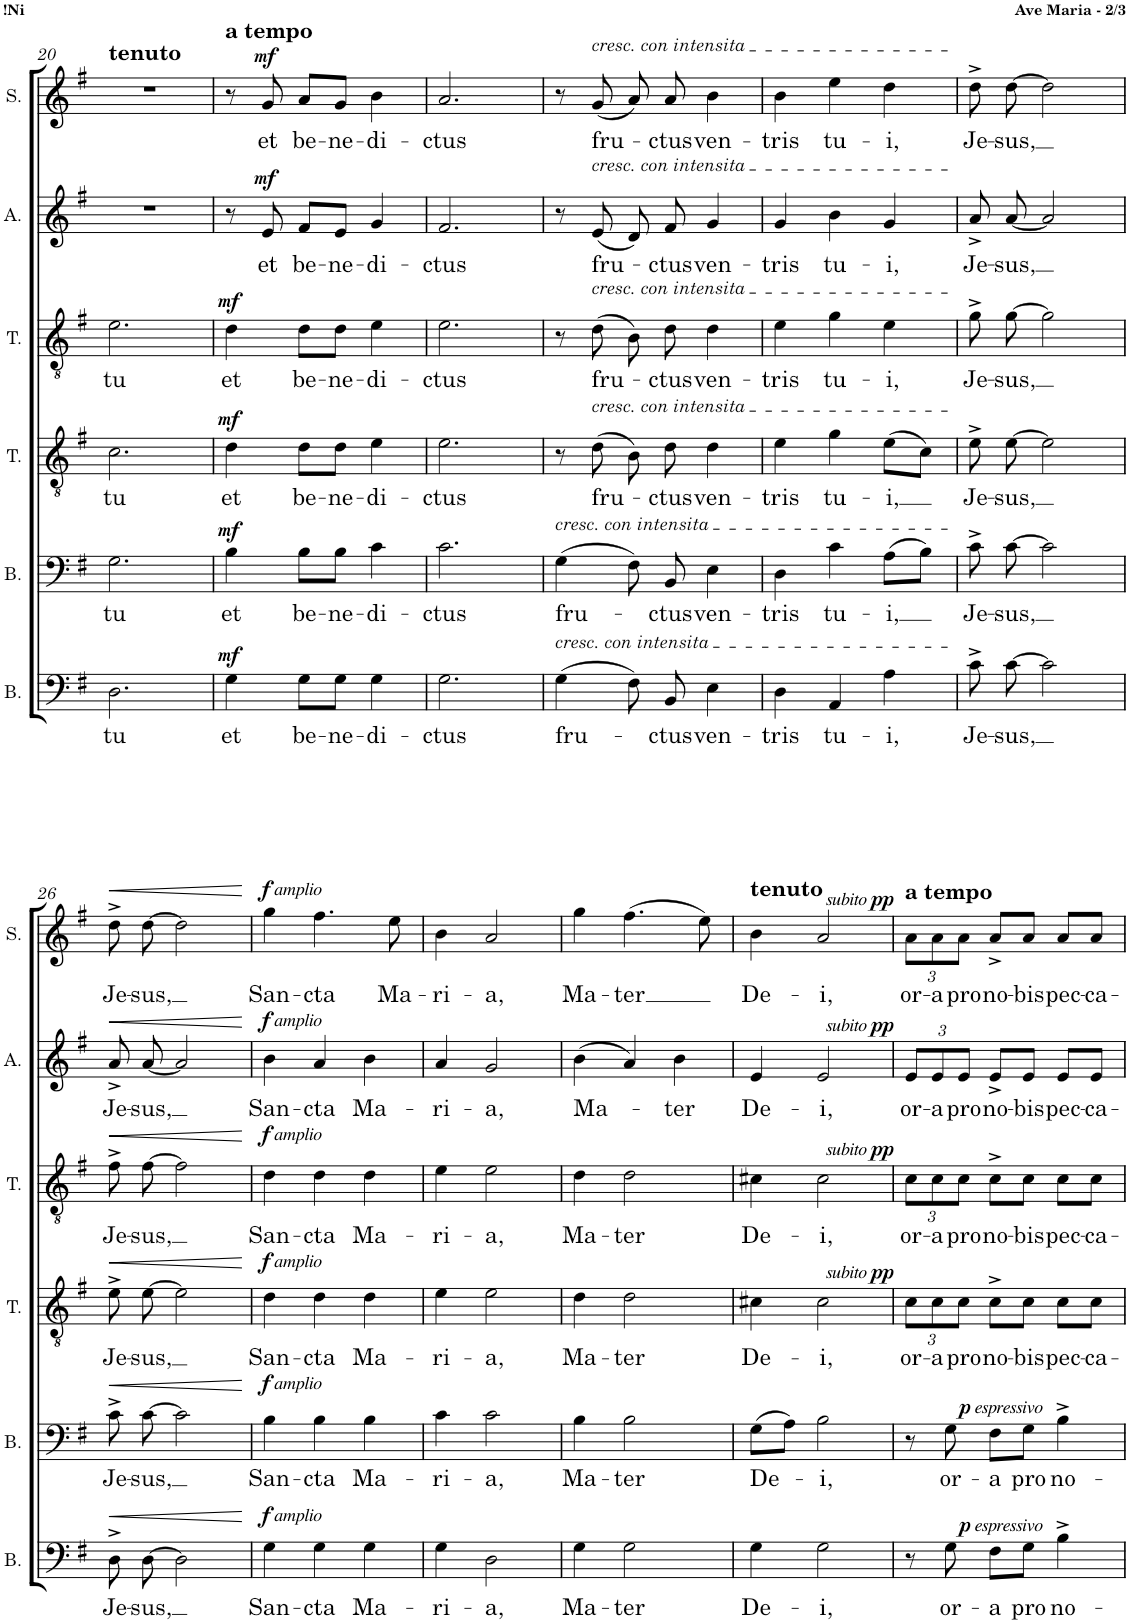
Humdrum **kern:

**kern	**text	**dynam	**kern	**text	**dynam	**kern	**text	**dynam	**kern	**text	**dynam	**kern	**text	**dynam	**kern	**text	**dynam
*part6	*part6	*part6	*part5	*part5	*part5	*part4	*part4	*part4	*part3	*part3	*part3	*part2	*part2	*part2	*part1	*part1	*part1
*staff6	*staff6	*staff6	*staff5	*staff5	*staff5	*staff4	*staff4	*staff4	*staff3	*staff3	*staff3	*staff2	*staff2	*staff2	*staff1	*staff1	*staff1
*I"Bass 2	*	*	*I"Bass 1	*	*	*I"Tenor 2	*	*	*I"Tenor 1	*	*	*I"Alto	*	*	*I"Soprano	*	*
*I'B.	*	*	*I'B.	*	*	*I'T.	*	*	*I'T.	*	*	*I'A.	*	*	*I'S.	*	*
!!LO:PB:g=z
*clefF4	*	*	*clefF4	*	*	*clefGv2	*	*	*clefGv2	*	*	*clefG2	*	*	*clefG2	*	*
*k[f#]	*	*	*k[f#]	*	*	*k[f#]	*	*	*k[f#]	*	*	*k[f#]	*	*	*k[f#]	*	*
*G:	*	*	*G:	*	*	*G:	*	*	*G:	*	*	*G:	*	*	*G:	*	*
*M3/4	*	*	*M3/4	*	*	*M3/4	*	*	*M3/4	*	*	*M3/4	*	*	*M3/4	*	*
=20	=20	=20	=20	=20	=20	=20	=20	=20	=20	=20	=20	=20	=20	=20	=20	=20	=20
!	!	!	!	!	!	!	!	!	!	!	!	!	!	!	!LO:TX:a:B:t=tenuto	!	!
!	!LO:LY:b	!	!	!LO:LY:b	!	!	!LO:LY:b	!	!	!LO:LY:b	!	!	!	!	!	!	!
2.D\	tu	.	2.G\	tu	.	2.c\	tu	.	2.e\	tu	.	2.r	.	.	2.r	.	.
=21	=21	=21	=21	=21	=21	=21	=21	=21	=21	=21	=21	=21	=21	=21	=21	=21	=21
!	!	!	!	!	!	!	!	!	!	!	!	!	!	!	!LO:TX:a:B:t=a tempo	!	!
!	!LO:LY:b	!LO:DY:a	!	!LO:LY:b	!LO:DY:a	!	!LO:LY:b	!LO:DY:a	!	!LO:LY:b	!LO:DY:a	!	!	!	!	!	!
4G\	et	mf	4B\	et	mf	4d\	et	mf	4d\	et	mf	8r	.	.	8r	.	.
!	!	!	!	!	!	!	!	!	!	!	!	!	!LO:LY:b	!LO:DY:a	!	!LO:LY:b	!LO:DY:a
.	.	.	.	.	.	.	.	.	.	.	.	8e/	et	mf	8g/	et	mf
!	!LO:LY:b	!	!	!LO:LY:b	!	!	!LO:LY:b	!	!	!LO:LY:b	!	!	!LO:LY:b	!	!	!LO:LY:b	!
8G\L	be-	.	8B\L	be-	.	8d\L	be-	.	8d\L	be-	.	8f#/L	be-	.	8a/L	be-	.
!	!LO:LY:b	!	!	!LO:LY:b	!	!	!LO:LY:b	!	!	!LO:LY:b	!	!	!LO:LY:b	!	!	!LO:LY:b	!
8G\J	-ne-	.	8B\J	-ne-	.	8d\J	-ne-	.	8d\J	-ne-	.	8e/J	-ne-	.	8g/J	-ne-	.
!	!LO:LY:b	!	!	!LO:LY:b	!	!	!LO:LY:b	!	!	!LO:LY:b	!	!	!LO:LY:b	!	!	!LO:LY:b	!
4G\	-di-	.	4c\	-di-	.	4e\	-di-	.	4e\	-di-	.	4g/	-di-	.	4b\	-di-	.
=22	=22	=22	=22	=22	=22	=22	=22	=22	=22	=22	=22	=22	=22	=22	=22	=22	=22
!	!LO:LY:b	!	!	!LO:LY:b	!	!	!LO:LY:b	!	!	!LO:LY:b	!	!	!LO:LY:b	!	!	!LO:LY:b	!
2.G\	-ctus	.	2.c\	-ctus	.	2.e\	-ctus	.	2.e\	-ctus	.	2.f#/	-ctus	.	2.a/	-ctus	.
=23	=23	=23	=23	=23	=23	=23	=23	=23	=23	=23	=23	=23	=23	=23	=23	=23	=23
!	!	!	!LO:TX:a:i:t=cresc. con intensita	!	!	!	!	!	!	!	!	!	!	!	!	!	!
!LO:TX:a:i:t=cresc. con intensita	!	!	!	!	!	!	!	!	!	!	!	!	!	!	!	!	!
!	!LO:LY:b	!	!	!LO:LY:b	!	!	!	!	!	!	!	!	!	!	!	!	!
(4G\	fru-	.	(4G\	fru-	.	8r	.	.	8r	.	.	8r	.	.	8r	.	.
!	!	!	!	!	!	!	!	!	!	!	!	!	!	!	!LO:TX:a:i:t=cresc. con intensita	!	!
!	!	!	!	!	!	!	!	!	!	!	!	!LO:TX:a:i:t=cresc. con intensita	!	!	!	!	!
!	!	!	!	!	!	!	!	!	!LO:TX:a:i:t=cresc. con intensita	!	!	!	!	!	!	!	!
!	!	!	!	!	!	!LO:TX:a:i:t=cresc. con intensita	!	!	!	!	!	!	!	!	!	!	!
!	!	!	!	!	!	!	!LO:LY:b	!	!	!LO:LY:b	!	!	!LO:LY:b	!	!	!LO:LY:b	!
.	.	.	.	.	.	(8d\	fru-	.	(8d\	fru-	.	(8e/	fru-	.	(8g/	fru-	.
8F#\)	.	.	8F#\)	.	.	8B\)	.	.	8B\)	.	.	8d/)	.	.	8a/)	.	.
!	!LO:LY:b	!	!	!LO:LY:b	!	!	!LO:LY:b	!	!	!LO:LY:b	!	!	!LO:LY:b	!	!	!LO:LY:b	!
8BB/	-ctus	.	8BB/	-ctus	.	8d\	-ctus	.	8d\	-ctus	.	8f#/	-ctus	.	8a/	-ctus	.
!	!LO:LY:b	!	!	!LO:LY:b	!	!	!LO:LY:b	!	!	!LO:LY:b	!	!	!LO:LY:b	!	!	!LO:LY:b	!
4E\	ven-	.	4E\	ven-	.	4d\	ven-	.	4d\	ven-	.	4g/	ven-	.	4b\	ven-	.
=24	=24	=24	=24	=24	=24	=24	=24	=24	=24	=24	=24	=24	=24	=24	=24	=24	=24
!	!LO:LY:b	!	!	!LO:LY:b	!	!	!LO:LY:b	!	!	!LO:LY:b	!	!	!LO:LY:b	!	!	!LO:LY:b	!
4D\	-tris	.	4D\	-tris	.	4e\	-tris	.	4e\	-tris	.	4g/	-tris	.	4b\	-tris	.
!	!LO:LY:b	!	!	!LO:LY:b	!	!	!LO:LY:b	!	!	!LO:LY:b	!	!	!LO:LY:b	!	!	!LO:LY:b	!
4AA/	tu-	.	4c\	tu-	.	4g\	tu-	.	4g\	tu-	.	4b\	tu-	.	4ee\	tu-	.
!	!LO:LY:b	!	!	!LO:LY:b	!	!	!LO:LY:b	!	!	!LO:LY:b	!	!	!LO:LY:b	!	!	!LO:LY:b	!
4A\	-i,	.	(8A\L	-i,	.	(8e\L	-i,	.	4e\	-i,	.	4g/	-i,	.	4dd\	-i,	.
.	.	.	8B\J)	.	.	8c\J)	.	.	.	.	.	.	.	.	.	.	.
=25	=25	=25	=25	=25	=25	=25	=25	=25	=25	=25	=25	=25	=25	=25	=25	=25	=25
!	!LO:LY:b	!	!	!LO:LY:b	!	!	!LO:LY:b	!	!	!LO:LY:b	!	!	!LO:LY:b	!	!	!LO:LY:b	!
8c^\	Je-	.	8c^\	Je-	.	8e^\	Je-	.	8g^\	Je-	.	8a^/	Je-	.	8dd^\	Je-	.
!	!LO:LY:b	!	!	!LO:LY:b	!	!	!LO:LY:b	!	!	!LO:LY:b	!	!	!LO:LY:b	!	!	!LO:LY:b	!
[8c\	-sus,	.	[8c\	-sus,	.	[8e\	-sus,	.	[8g\	-sus,	.	[8a/	-sus,	.	[8dd\	-sus,	.
2c\]	.	.	2c\]	.	.	2e\]	.	.	2g\]	.	.	2a/]	.	.	2dd\]	.	.
!!LO:LB:g=z
=26	=26	=26	=26	=26	=26	=26	=26	=26	=26	=26	=26	=26	=26	=26	=26	=26	=26
!	!LO:LY:b	!LO:HP:b	!	!LO:LY:b	!LO:HP:b	!	!LO:LY:b	!LO:HP:b	!	!LO:LY:b	!LO:HP:b	!	!LO:LY:b	!LO:HP:b	!	!LO:LY:b	!LO:HP:b
8D^\	Je-	<	8c^\	Je-	<	8e^\	Je-	<	8f#^\	Je-	<	8a^/	Je-	<	8dd^\	Je-	<
!	!LO:LY:b	!	!	!LO:LY:b	!	!	!LO:LY:b	!	!	!LO:LY:b	!	!	!LO:LY:b	!	!	!LO:LY:b	!
[8D\	-sus,	.	[8c\	-sus,	.	[8e\	-sus,	.	[8f#\	-sus,	.	[8a/	-sus,	.	[8dd\	-sus,	.
2D\]	.	.	2c\]	.	.	2e\]	.	.	2f#\]	.	.	2a/]	.	.	2dd\]	.	.
.	.	[	.	.	[	.	.	[	.	.	[	.	.	[	.	.	[
=27	=27	=27	=27	=27	=27	=27	=27	=27	=27	=27	=27	=27	=27	=27	=27	=27	=27
!	!LO:LY:b	!LO:DY:a	!	!LO:LY:b	!	!	!LO:LY:b	!	!	!LO:LY:b	!	!	!LO:LY:b	!	!	!LO:LY:b	!
!	!	!LO:DY:n=1:a	!	!	!LO:DY:a	!	!	!	!	!	!	!	!	!	!	!	!
!	!	!	!	!	!LO:DY:n=1:a	!	!	!LO:DY:a	!	!	!	!	!	!	!	!	!
!	!	!	!	!	!	!	!	!LO:DY:n=1:a	!	!	!LO:DY:a	!	!	!	!	!	!
!	!	!	!	!	!	!	!	!	!	!	!LO:DY:n=1:a	!	!	!LO:DY:a	!	!	!
!	!	!	!	!	!	!	!	!	!	!	!	!	!	!LO:DY:n=1:a	!	!	!LO:DY:a
!	!	!	!	!	!	!	!	!	!	!	!	!	!	!	!	!	!LO:DY:n=1:a
4G\	San-	f other-dynamics	4B\	San-	f other-dynamics	4d\	San-	f other-dynamics	4d\	San-	f other-dynamics	4b\	San-	f other-dynamics	4gg\	San-	f other-dynamics
!	!LO:LY:b	!	!	!LO:LY:b	!	!	!LO:LY:b	!	!	!LO:LY:b	!	!	!LO:LY:b	!	!	!LO:LY:b	!
4G\	-cta	.	4B\	-cta	.	4d\	-cta	.	4d\	-cta	.	4a/	-cta	.	4.ff#\	-cta	.
!	!LO:LY:b	!	!	!LO:LY:b	!	!	!LO:LY:b	!	!	!LO:LY:b	!	!	!LO:LY:b	!	!	!	!
4G\	Ma-	.	4B\	Ma-	.	4d\	Ma-	.	4d\	Ma-	.	4b\	Ma-	.	.	.	.
!	!	!	!	!	!	!	!	!	!	!	!	!	!	!	!	!LO:LY:b	!
.	.	.	.	.	.	.	.	.	.	.	.	.	.	.	8ee\	Ma-	.
=28	=28	=28	=28	=28	=28	=28	=28	=28	=28	=28	=28	=28	=28	=28	=28	=28	=28
!	!LO:LY:b	!	!	!LO:LY:b	!	!	!LO:LY:b	!	!	!LO:LY:b	!	!	!LO:LY:b	!	!	!LO:LY:b	!
4G\	-ri-	.	4c\	-ri-	.	4e\	-ri-	.	4e\	-ri-	.	4a/	-ri-	.	4b\	-ri-	.
!	!LO:LY:b	!	!	!LO:LY:b	!	!	!LO:LY:b	!	!	!LO:LY:b	!	!	!LO:LY:b	!	!	!LO:LY:b	!
2D\	-a,	.	2c\	-a,	.	2e\	-a,	.	2e\	-a,	.	2g/	-a,	.	2a/	-a,	.
=29	=29	=29	=29	=29	=29	=29	=29	=29	=29	=29	=29	=29	=29	=29	=29	=29	=29
!	!LO:LY:b	!	!	!LO:LY:b	!	!	!LO:LY:b	!	!	!LO:LY:b	!	!	!LO:LY:b	!	!	!LO:LY:b	!
4G\	Ma-	.	4B\	Ma-	.	4d\	Ma-	.	4d\	Ma-	.	(>4b\	Ma-	.	4gg\	Ma-	.
!	!LO:LY:b	!	!	!LO:LY:b	!	!	!LO:LY:b	!	!	!LO:LY:b	!	!	!	!	!	!LO:LY:b	!
2G\	-ter	.	2B\	-ter	.	2d\	-ter	.	2d\	-ter	.	4a/)	.	.	(>4.ff#\	-ter	.
!	!	!	!	!	!	!	!	!	!	!	!	!	!LO:LY:b	!	!	!	!
.	.	.	.	.	.	.	.	.	.	.	.	4b\	-ter	.	.	.	.
.	.	.	.	.	.	.	.	.	.	.	.	.	.	.	8ee\)	.	.
=30	=30	=30	=30	=30	=30	=30	=30	=30	=30	=30	=30	=30	=30	=30	=30	=30	=30
!	!	!	!	!	!	!	!	!	!	!	!	!	!	!	!LO:TX:a:B:t=tenuto	!	!
!	!LO:LY:b	!	!	!LO:LY:b	!	!	!LO:LY:b	!	!	!LO:LY:b	!	!	!LO:LY:b	!	!	!LO:LY:b	!
4G\	De-	.	(>8G\L	De-	.	4c#X\	De-	.	4c#X\	De-	.	4e/	De-	.	4b\	De-	.
.	.	.	8A\J)	.	.	.	.	.	.	.	.	.	.	.	.	.	.
!	!LO:LY:b	!	!	!LO:LY:b	!	!	!LO:LY:b	!	!	!LO:LY:b	!	!	!LO:LY:b	!	!	!LO:LY:b	!
2G\	-i,	.	2B\	-i,	.	2c#\	-i,	.	2c#\	-i,	.	2e/	-i,	.	2a/	-i,	.
=31	=31	=31	=31	=31	=31	=31	=31	=31	=31	=31	=31	=31	=31	=31	=31	=31	=31
*	*	*	*	*	*	*Xbrackettup	*	*	*	*	*	*	*	*	*	*	*
!	!	!	!	!	!	!	!LO:LY:b	!	!	!	!	!	!	!	!	!	!
*	*	*	*	*	*	*	*	*	*Xbrackettup	*	*	*	*	*	*	*	*
!	!	!	!	!	!	!	!	!	!	!LO:LY:b	!	!	!	!	!	!	!
*	*	*	*	*	*	*	*	*	*	*	*	*Xbrackettup	*	*	*	*	*
!	!	!	!	!	!	!	!	!	!	!	!	!	!LO:LY:b	!	!	!	!
*	*	*	*	*	*	*	*	*	*	*	*	*	*	*	*Xbrackettup	*	*
!	!	!	!	!	!	!	!	!	!	!	!	!	!	!	!LO:TX:a:B:t=a tempo	!	!
!	!	!LO:DY:a	!	!	!	!	!	!	!	!	!	!	!	!	!	!LO:LY:b	!
!	!	!LO:DY:n=1:a	!	!	!LO:DY:a	!	!	!	!	!	!	!	!	!	!	!	!
!	!	!	!	!	!LO:DY:n=1:a	!	!	!LO:DY:a	!	!	!	!	!	!	!	!	!
!	!	!	!	!	!	!	!	!LO:DY:n=1:a	!	!	!LO:DY:a	!	!	!	!	!	!
!	!	!	!	!	!	!	!	!	!	!	!LO:DY:n=1:a	!	!	!LO:DY:a	!	!	!
!	!	!	!	!	!	!	!	!	!	!	!	!	!	!LO:DY:n=1:a	!	!	!LO:DY:a
!	!	!	!	!	!	!	!	!	!	!	!	!	!	!	!	!	!LO:DY:n=1:a
8r	.	p other-dynamics	8r	.	p other-dynamics	12c\L	or-	other-dynamics pp	12c\L	or-	other-dynamics pp	12e/L	or-	other-dynamics pp	12a\L	or-	other-dynamics pp
!	!	!	!	!	!	!	!LO:LY:b	!	!	!LO:LY:b	!	!	!LO:LY:b	!	!	!LO:LY:b	!
.	.	.	.	.	.	12c\	-a	.	12c\	-a	.	12e/	-a	.	12a\	-a	.
!	!LO:LY:b	!	!	!LO:LY:b	!	!	!	!	!	!	!	!	!	!	!	!	!
8G\	or-	.	8G\	or-	.	.	.	.	.	.	.	.	.	.	.	.	.
!	!	!	!	!	!	!	!LO:LY:b	!	!	!LO:LY:b	!	!	!LO:LY:b	!	!	!LO:LY:b	!
.	.	.	.	.	.	12c\J	pro	.	12c\J	pro	.	12e/J	pro	.	12a\J	pro	.
!	!LO:LY:b	!	!	!LO:LY:b	!	!	!LO:LY:b	!	!	!LO:LY:b	!	!	!LO:LY:b	!	!	!LO:LY:b	!
8F#\L	-a	.	8F#\L	-a	.	8c^\L	no-	.	8c^\L	no-	.	8e^/L	no-	.	8a^/L	no-	.
!	!LO:LY:b	!	!	!LO:LY:b	!	!	!LO:LY:b	!	!	!LO:LY:b	!	!	!LO:LY:b	!	!	!LO:LY:b	!
8G\J	pro	.	8G\J	pro	.	8c\J	-bis	.	8c\J	-bis	.	8e/J	-bis	.	8a/J	-bis	.
!	!LO:LY:b	!	!	!LO:LY:b	!	!	!LO:LY:b	!	!	!LO:LY:b	!	!	!LO:LY:b	!	!	!LO:LY:b	!
4B^\	no-	.	4B^\	no-	.	8c\L	pec-	.	8c\L	pec-	.	8e/L	pec-	.	8a/L	pec-	.
!	!	!	!	!	!	!	!LO:LY:b	!	!	!LO:LY:b	!	!	!LO:LY:b	!	!	!LO:LY:b	!
.	.	.	.	.	.	8c\J	-ca-	.	8c\J	-ca-	.	8e/J	-ca-	.	8a/J	-ca-	.
=	=	=	=	=	=	=	=	=	=	=	=	=	=	=	=	=	=
*-	*-	*-	*-	*-	*-	*-	*-	*-	*-	*-	*-	*-	*-	*-	*-	*-	*-
